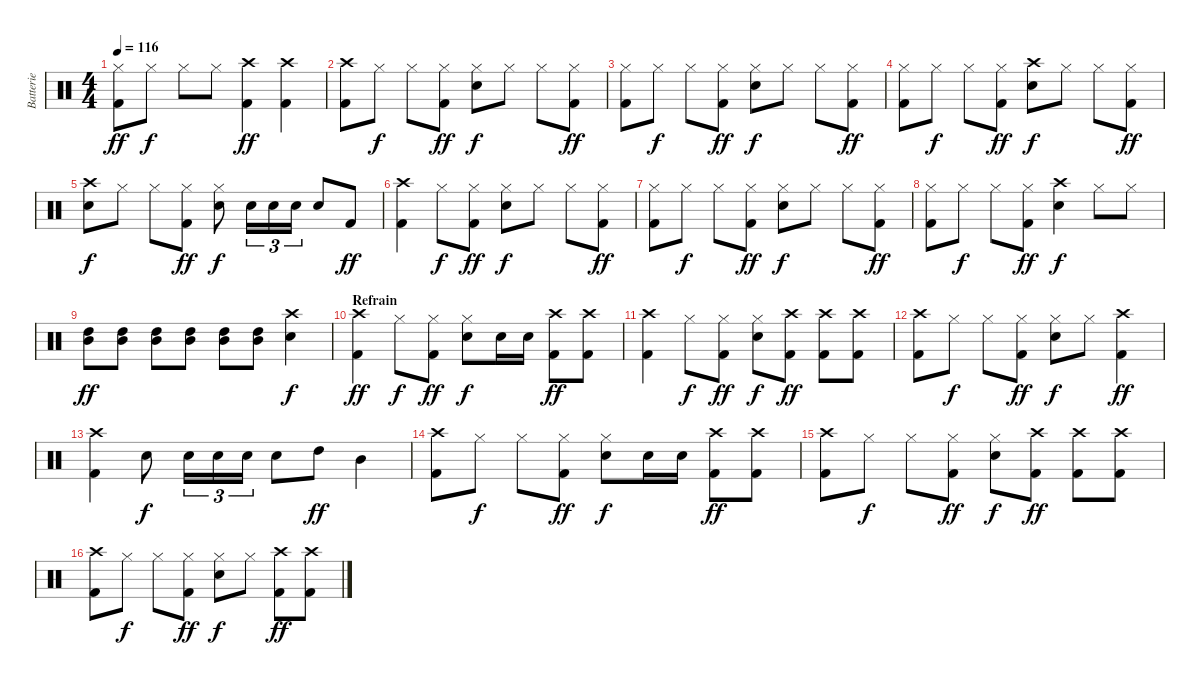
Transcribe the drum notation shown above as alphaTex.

\track ("Batterie" "Batterie") {instrument percussion}
\staff {score}
\articulation defaults
\ts (4 4)
\tempo 116
\clef neutral
\ks c
("Hi-Hat (closed)" "Kick (hit) 2").8{dy ff} "Hi-Hat (closed)".8{dy f} "Hi-Hat (closed)".8 "Hi-Hat (closed)".8 ("Crash high (hit)" "Kick (hit) 2").4{dy ff} ("Crash high (hit)" "Kick (hit) 2").4 |
("Crash high (hit)" "Kick (hit) 2").8 "Hi-Hat (closed)".8{dy f} "Hi-Hat (closed)".8 ("Hi-Hat (closed)" "Kick (hit) 2").8{dy ff} ("Hi-Hat (closed)" "Snare (hit) 2").8{dy f} "Hi-Hat (closed)".8 "Hi-Hat (closed)".8 ("Hi-Hat (closed)" "Kick (hit) 2").8{dy ff} |
("Hi-Hat (closed)" "Kick (hit) 2").8 "Hi-Hat (closed)".8{dy f} "Hi-Hat (closed)".8 ("Hi-Hat (closed)" "Kick (hit) 2").8{dy ff} ("Hi-Hat (closed)" "Snare (hit) 2").8{dy f} "Hi-Hat (closed)".8 "Hi-Hat (closed)".8 ("Hi-Hat (closed)" "Kick (hit) 2").8{dy ff} |
("Hi-Hat (closed)" "Kick (hit) 2").8 "Hi-Hat (closed)".8{dy f} "Hi-Hat (closed)".8 ("Hi-Hat (closed)" "Kick (hit) 2").8{dy ff} ("Crash high (hit)" "Snare (hit) 2").8{dy f} "Hi-Hat (closed)".8 "Hi-Hat (closed)".8 ("Hi-Hat (closed)" "Kick (hit) 2").8{dy ff} |
("Crash high (hit)" "Snare (hit) 2").8{dy f} "Hi-Hat (closed)".8 "Hi-Hat (closed)".8 ("Hi-Hat (closed)" "Kick (hit) 2").8{dy ff} ("Hi-Hat (closed)" "Snare (hit) 2").8{dy f} "Snare (hit) 2".16{tu (3 2)} "Snare (hit) 2".16{tu (3 2)} "Snare (hit) 2".16{tu (3 2)} "Snare (hit) 2".8 "Kick (hit) 2".8{dy ff} |
("Crash high (hit)" "Kick (hit) 2").4 "Hi-Hat (closed)".8{dy f} ("Hi-Hat (closed)" "Kick (hit) 2").8{dy ff} ("Hi-Hat (closed)" "Snare (hit) 2").8{dy f} "Hi-Hat (closed)".8 "Hi-Hat (closed)".8 ("Hi-Hat (closed)" "Kick (hit) 2").8{dy ff} |
("Hi-Hat (closed)" "Kick (hit) 2").8 "Hi-Hat (closed)".8{dy f} "Hi-Hat (closed)".8 ("Hi-Hat (closed)" "Kick (hit) 2").8{dy ff} ("Hi-Hat (closed)" "Snare (hit) 2").8{dy f} "Hi-Hat (closed)".8 "Hi-Hat (closed)".8 ("Hi-Hat (closed)" "Kick (hit) 2").8{dy ff} |
("Hi-Hat (closed)" "Kick (hit) 2").8 "Hi-Hat (closed)".8{dy f} "Hi-Hat (closed)".8 ("Hi-Hat (closed)" "Kick (hit) 2").8{dy ff} ("Crash high (hit)" "Snare (hit) 2").4{dy f} "Hi-Hat (closed)".8 "Hi-Hat (closed)".8 |
("Mid Tom (hit)" "High Tom (hit)").8{dy ff} ("Mid Tom (hit)" "High Tom (hit)").8 ("Mid Tom (hit)" "High Tom (hit)").8 ("Mid Tom (hit)" "High Tom (hit)").8 ("Mid Tom (hit)" "High Tom (hit)").8 ("Mid Tom (hit)" "High Tom (hit)").8 ("Crash high (hit)" "Snare (hit) 2").4{dy f} |
\section ("" "Refrain")
("Crash high (hit)" "Kick (hit) 2").4{dy ff} "Hi-Hat (closed)".8{dy f} ("Hi-Hat (closed)" "Kick (hit) 2").8{dy ff} ("Hi-Hat (closed)" "Snare (hit) 2").8{dy f} "Snare (hit) 2".16 "Snare (hit) 2".16 ("Crash high (hit)" "Kick (hit) 2").8{dy ff} ("Crash high (hit)" "Kick (hit) 2").8 |
("Crash high (hit)" "Kick (hit) 2").4 "Hi-Hat (closed)".8{dy f} ("Hi-Hat (closed)" "Kick (hit) 2").8{dy ff} ("Hi-Hat (closed)" "Snare (hit) 2").8{dy f} ("Crash high (hit)" "Kick (hit) 2").8{dy ff} ("Crash high (hit)" "Kick (hit) 2").8 ("Crash high (hit)" "Kick (hit) 2").8 |
("Crash high (hit)" "Kick (hit) 2").8 "Hi-Hat (closed)".8{dy f} "Hi-Hat (closed)".8 ("Hi-Hat (closed)" "Kick (hit) 2").8{dy ff} ("Hi-Hat (closed)" "Snare (hit) 2").8{dy f} "Hi-Hat (closed)".8 ("Crash high (hit)" "Kick (hit) 2").4{dy ff} |
("Crash high (hit)" "Kick (hit) 2").4 "Snare (hit) 2".8{dy f} "Snare (hit) 2".16{tu (3 2)} "Snare (hit) 2".16{tu (3 2)} "Snare (hit) 2".16{tu (3 2)} "Snare (hit) 2".8 "High Tom (hit)".8{dy ff} "Mid Tom (hit)".4 |
("Crash high (hit)" "Kick (hit) 2").8 "Hi-Hat (closed)".8{dy f} "Hi-Hat (closed)".8 ("Hi-Hat (closed)" "Kick (hit) 2").8{dy ff} ("Hi-Hat (closed)" "Snare (hit) 2").8{dy f} "Snare (hit) 2".16 "Snare (hit) 2".16 ("Crash high (hit)" "Kick (hit) 2").8{dy ff} ("Crash high (hit)" "Kick (hit) 2").8 |
("Crash high (hit)" "Kick (hit) 2").8 "Hi-Hat (closed)".8{dy f} "Hi-Hat (closed)".8 ("Hi-Hat (closed)" "Kick (hit) 2").8{dy ff} ("Hi-Hat (closed)" "Snare (hit) 2").8{dy f} ("Crash high (hit)" "Kick (hit) 2").8{dy ff} ("Crash high (hit)" "Kick (hit) 2").8 ("Crash high (hit)" "Kick (hit) 2").8 |
("Crash high (hit)" "Kick (hit) 2").8 "Hi-Hat (closed)".8{dy f} "Hi-Hat (closed)".8 ("Hi-Hat (closed)" "Kick (hit) 2").8{dy ff} ("Hi-Hat (closed)" "Snare (hit) 2").8{dy f} "Hi-Hat (closed)".8 ("Crash high (hit)" "Kick (hit) 2").8{dy ff} ("Crash high (hit)" "Kick (hit) 2").8
